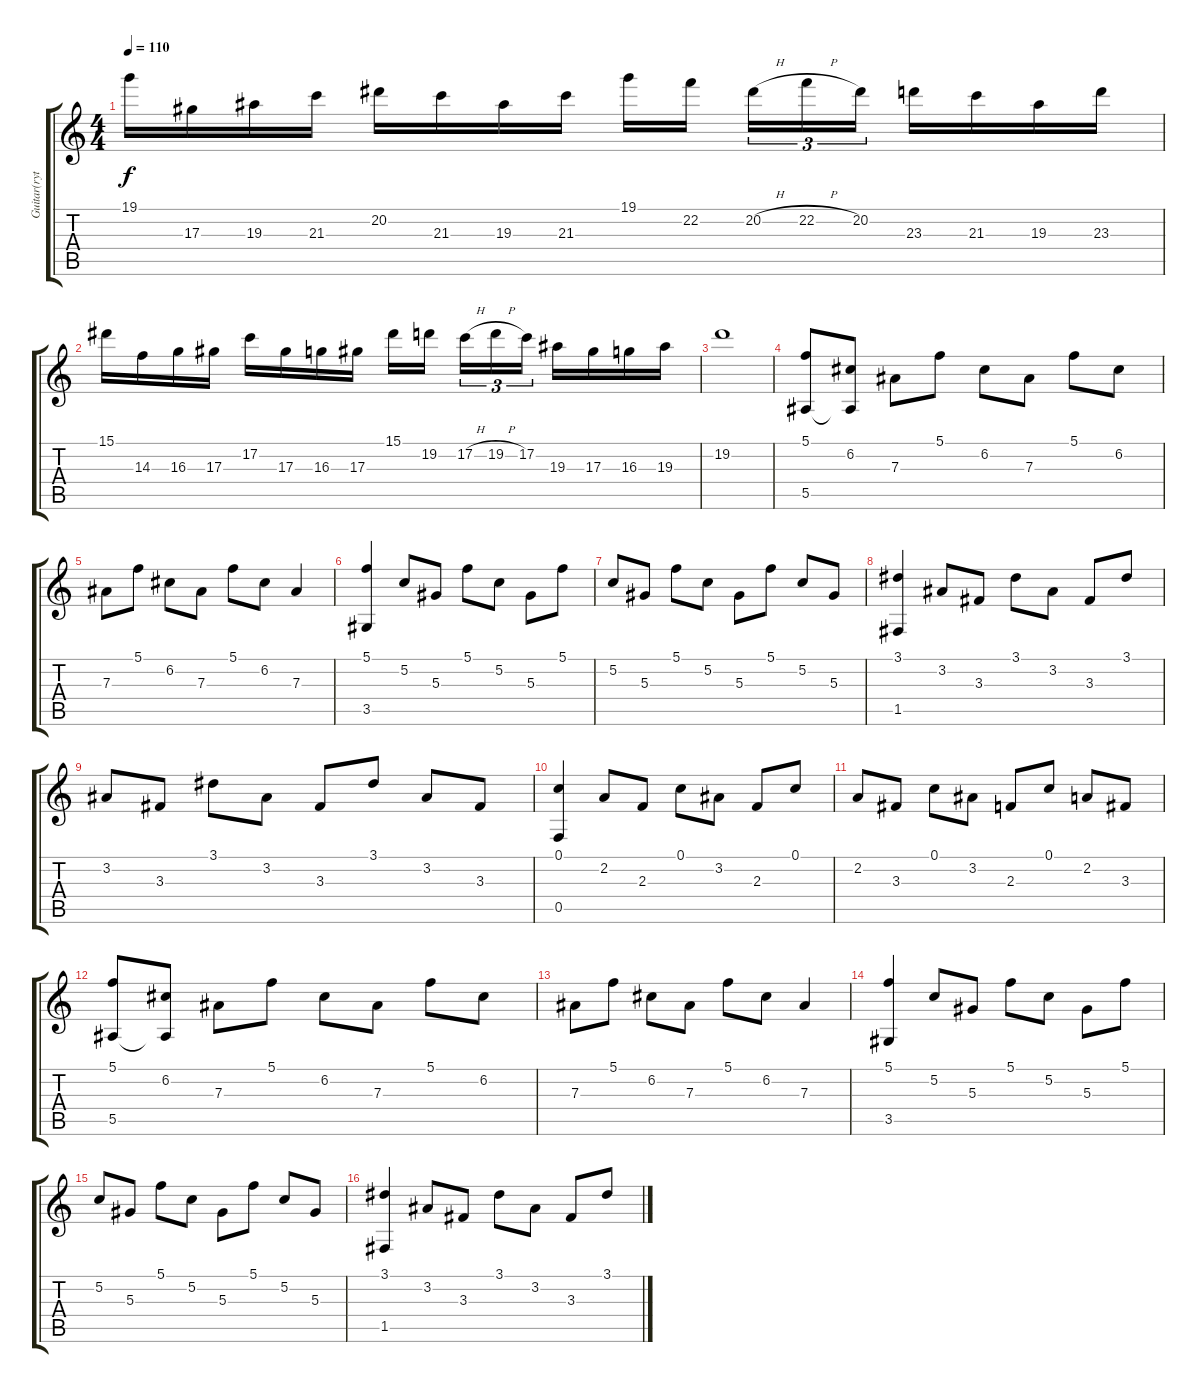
\track ("Guitar(rythm)" "Guitar(ryt") {instrument distortionguitar}
\staff {score tabs}
\tuning (C4 G3 Eb3 Bb2 F2 C2) {hide}
\ts (4 4)
\tempo 110
\clef g2
\ks c
19.1.16{dy f} 17.3.16 19.3.16 21.3.16 20.2.16 21.3.16 19.3.16 21.3.16 19.1.16 22.2.16 20.2{h}.16{tu (3 2)} 22.2{h}.16{tu (3 2)} 20.2.16{tu (3 2)} 23.3.16 21.3.16 19.3.16 23.3.16 |
15.1.16 14.3.16 16.3.16 17.3.16 17.2.16 17.3.16 16.3.16 17.3.16 15.1.16 19.2.16 17.2{h}.16{tu (3 2)} 19.2{h}.16{tu (3 2)} 17.2.16{tu (3 2)} 19.3.16 17.3.16 16.3.16 19.3.16 |
19.2.1 |
(5.1 5.5).8{balance 8 instrument acousticguitarsteel} (6.2 5.5{t}).8 7.3.8 5.1.8 6.2.8 7.3.8 5.1.8 6.2.8 |
7.3.8 5.1.8 6.2.8 7.3.8 5.1.8 6.2.8 7.3.4 |
(5.1 3.5).4 5.2.8 5.3.8 5.1.8 5.2.8 5.3.8 5.1.8 |
5.2.8 5.3.8 5.1.8 5.2.8 5.3.8 5.1.8 5.2.8 5.3.8 |
(3.1 1.5).4 3.2.8 3.3.8 3.1.8 3.2.8 3.3.8 3.1.8 |
3.2.8 3.3.8 3.1.8 3.2.8 3.3.8 3.1.8 3.2.8 3.3.8 |
(0.1 0.5).4 2.2.8 2.3.8 0.1.8 3.2.8 2.3.8 0.1.8 |
2.2.8 3.3.8 0.1.8 3.2.8 2.3.8 0.1.8 2.2.8 3.3.8 |
(5.1 5.5).8{volume 13} (6.2 5.5{t}).8 7.3.8 5.1.8 6.2.8 7.3.8 5.1.8 6.2.8 |
7.3.8 5.1.8 6.2.8 7.3.8 5.1.8 6.2.8 7.3.4 |
(5.1 3.5).4 5.2.8 5.3.8 5.1.8 5.2.8 5.3.8 5.1.8 |
5.2.8 5.3.8 5.1.8 5.2.8 5.3.8 5.1.8 5.2.8 5.3.8 |
(3.1 1.5).4 3.2.8 3.3.8 3.1.8 3.2.8 3.3.8 3.1.8
